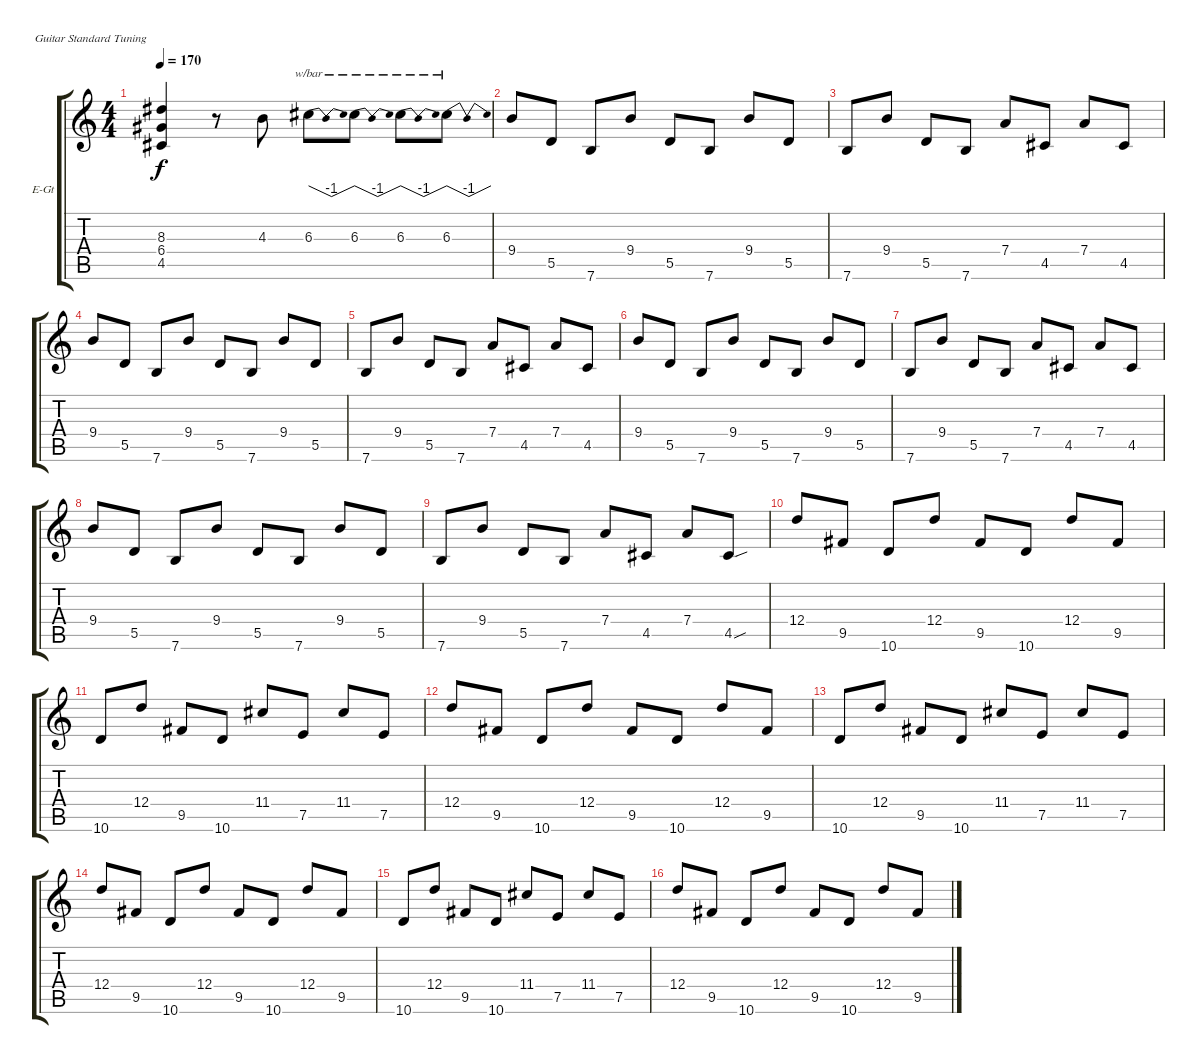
\bracketExtendMode groupsimilarinstruments
\firstSystemTrackNameOrientation horizontal
\otherSystemsTrackNameOrientation horizontal
\track ("Ñåðåãà" "E-Gt") {instrument distortionguitar}
\staff {score tabs}
\tuning (E4 B3 G3 D3 A2 E2)
\ts (4 4)
\tempo 170
\clef g2
\ks c
(8.3 6.4 4.5).4{dy f} r.8 4.3.8 6.3.8{tbe (dip default 0 0 30 -4 60 0)} 6.3.8{tbe (dip default 0 0 30 -4 60 0)} 6.3.8{tbe (dip default 0 0 30 -4 60 0)} 6.3.8{tbe (dip default 0 0 30 -4 60 0)} |
9.4.8 5.5.8 7.6.8 9.4.8 5.5.8 7.6.8 9.4.8 5.5.8 |
7.6.8 9.4.8 5.5.8 7.6.8 7.4.8 4.5.8 7.4.8 4.5.8 |
9.4.8 5.5.8 7.6.8 9.4.8 5.5.8 7.6.8 9.4.8 5.5.8 |
7.6.8 9.4.8 5.5.8 7.6.8 7.4.8 4.5.8 7.4.8 4.5.8 |
9.4.8 5.5.8 7.6.8 9.4.8 5.5.8 7.6.8 9.4.8 5.5.8 |
7.6.8 9.4.8 5.5.8 7.6.8 7.4.8 4.5.8 7.4.8 4.5.8 |
9.4.8 5.5.8 7.6.8 9.4.8 5.5.8 7.6.8 9.4.8 5.5.8 |
7.6.8 9.4.8 5.5.8 7.6.8 7.4.8 4.5.8 7.4.8 4.5{sou}.8 |
12.4.8 9.5.8 10.6.8 12.4.8 9.5.8 10.6.8 12.4.8 9.5.8 |
10.6.8 12.4.8 9.5.8 10.6.8 11.4.8 7.5.8 11.4.8 7.5.8 |
12.4.8 9.5.8 10.6.8 12.4.8 9.5.8 10.6.8 12.4.8 9.5.8 |
10.6.8 12.4.8 9.5.8 10.6.8 11.4.8 7.5.8 11.4.8 7.5.8 |
12.4.8 9.5.8 10.6.8 12.4.8 9.5.8 10.6.8 12.4.8 9.5.8 |
10.6.8 12.4.8 9.5.8 10.6.8 11.4.8 7.5.8 11.4.8 7.5.8 |
12.4.8 9.5.8 10.6.8 12.4.8 9.5.8 10.6.8 12.4.8 9.5.8
